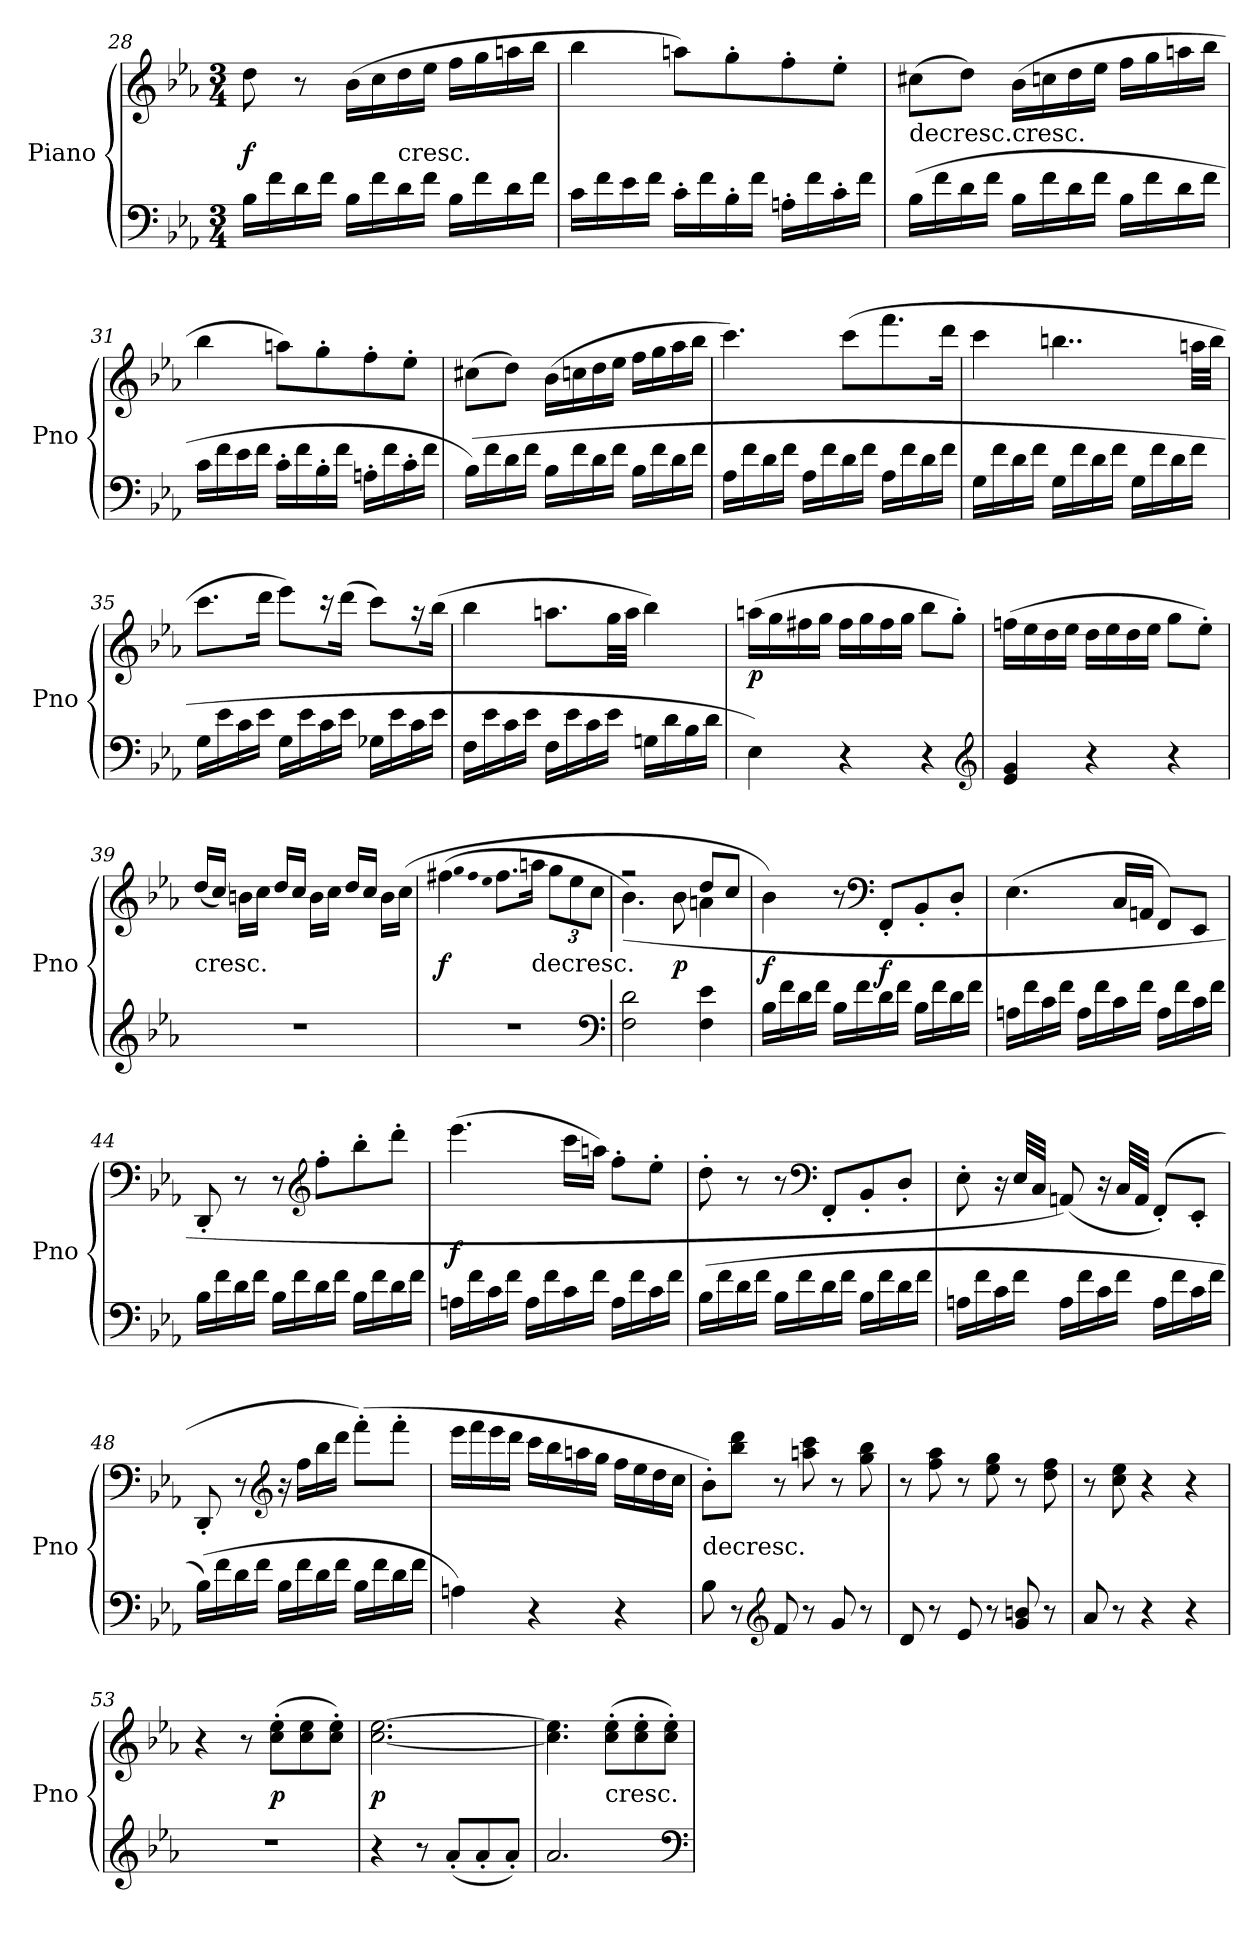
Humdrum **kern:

**kern	**kern	**dynam
*part1	*part1	*part1
*staff2	*staff1	*staff1/2
*I"Piano	*	*
*I'Pno	*	*
*clefF4	*clefG2	*
*k[b-e-a-]	*k[b-e-a-]	*
*E-:	*E-:	*
*M3/4	*M3/4	*
=28	=28	=28
16B-\LL	8dd\	f
16f\	.	.
16d\	8r	.
16f\JJ	.	.
16B-\LL	(16b-\LL	.
16f\	16cc\	.
!	!LO:TX:c:t=cresc.	!
16d\	16dd\	.
16f\JJ	16ee-\JJ	.
16B-\LL	16ff\LL	.
16f\	16gg\	.
16d\	16aan\	.
16f\JJ	16bb-\JJ	.
=29	=29	=29
16c\LL	4bb-\	.
16f\	.	.
16e-\	.	.
16f\JJ	.	.
16c'\LL	8aan\L)	.
16f\	.	.
16B-'\	8gg'\	.
16f\JJ	.	.
16An'\LL	8ff'\	.
16f\	.	.
16c'\	8ee-'\J	.
16f\JJ	.	.
=30	=30	=30
!	!LO:TX:c:t=decresc.	!
(16B-\LL	(8cc#X\L	.
16f\	.	.
16d\	8dd\J)	.
16f\JJ	.	.
!	!LO:TX:c:t=cresc.	!
16B-\LL	(16b-\LL	.
16f\	16ccn\	.
16d\	16dd\	.
16f\JJ	16ee-\JJ	.
16B-\LL	16ff\LL	.
16f\	16gg\	.
16d\	16aan\	.
16f\JJ	16bb-\JJ	.
=31	=31	=31
16c\LL	4bb-\	.
16f\	.	.
16e-\	.	.
16f\JJ	.	.
16c'\LL	8aan\L)	.
16f\	.	.
16B-'\	8gg'\	.
16f\JJ	.	.
16An'\LL	8ff'\	.
16f\	.	.
16c'\	8ee-'\J	.
16f\JJ	.	.
=32	=32	=32
(16B-\LL)	(8cc#X\L	.
16f\	.	.
16d\	8dd\J)	.
16f\JJ	.	.
16B-\LL	(16b-\LL	.
16f\	16ccn\	.
16d\	16dd\	.
16f\JJ	16ee-\JJ	.
16B-\LL	16ff\LL	.
16f\	16gg\	.
16d\	16aa-\	.
16f\JJ	16bb-\JJ	.
=33	=33	=33
16A-\LL	4.ccc\)	.
16f\	.	.
16d\	.	.
16f\JJ	.	.
16A-\LL	.	.
16f\	.	.
16d\	(8ccc\L	.
16f\JJ	.	.
16A-\LL	8.fff\	.
16f\	.	.
16d\	.	.
16f\JJ	16ddd\Jk	.
=34	=34	=34
16G\LL	4ccc\	.
16f\	.	.
16d\	.	.
16f\JJ	.	.
16G\LL	4..bbn\	.
16f\	.	.
16d\	.	.
16f\JJ	.	.
16G\LL	.	.
16f\	.	.
16d\	.	.
16f\JJ	32aan\LLL	.
.	32bb\JJJ	.
=35	=35	=35
16G\LL	8.ccc\L	.
16e-\	.	.
16c\	.	.
16e-\JJ	16ddd\Jk	.
16G\LL	8eee-\L)	.
16e-\	.	.
16c\	16r	.
16e-\JJ	(16ddd\Jk	.
16G-X\LL	8ccc\L)	.
16e-\	.	.
16c\	16r	.
16e-\JJ	(16bb-\Jk	.
=36	=36	=36
16F\LL	4bb-\	.
16e-\	.	.
16c\	.	.
16e-\JJ	.	.
16F\LL	8.aan\L	.
16e-\	.	.
16c\	.	.
16e-\JJ	32gg\LL	.
.	32aa\JJJ	.
16Gn\LL	4bb-\)	.
16d\	.	.
16B-\	.	.
16d\JJ	.	.
=37	=37	=37
4E-\)	(16aan\LL	p
.	16gg\	.
.	16ff#X\	.
.	16gg\JJ	.
4r	16ff#\LL	.
.	16gg\	.
.	16ff#\	.
.	16gg\JJ	.
4r	8bb-\L	.
.	8gg'\J)	.
*clefG2	*	*
=38	=38	=38
4e-/ 4g/	(16ffn\LL	.
.	16ee-\	.
.	16dd\	.
.	16ee-\JJ	.
4r	16dd\LL	.
.	16ee-\	.
.	16dd\	.
.	16ee-\JJ	.
4r	8gg\L	.
.	8ee-'\J)	.
=39	=39	=39
!	!LO:TX:c:t=cresc.	!
2.r	(16dd/LL	.
.	16cc/JJ)	.
.	16bn\LL	.
.	16cc\JJ	.
.	16dd/LL	.
.	16cc/JJ	.
.	16b\LL	.
.	16cc\JJ	.
.	16dd/LL	.
.	16cc/JJ	.
.	16b\LL	.
.	(16cc\JJ	.
=40	=40	=40
2.r	(4ff#X\	f
.	qgg	.
.	qff#	.
.	qee-	.
.	8.ff#\L	.
!	!LO:TX:c:t=decresc.	!
.	16aan\Jk	.
.	12gg\L	.
.	12ee-\	.
.	12cc\J	.
*clefF4	*	*
=41	=41	=41
*	*^	*
2F\ 2d\	2r	(4.b-\)	.
.	.	8b-\	p
4F\ 4e-\	8dd/L	4an\	.
.	8cc/J	.	.
*	*v	*v	*
=42	=42	=42
16B-\LL	4b-\)	f
16f\	.	.
16d\	.	.
16f\JJ	.	.
16B-\LL	8r	.
16f\	.	.
*	*clefF4	*
16d\	8FF'/L	f
16f\JJ	.	.
16B-\LL	8BB-'/	.
16f\	.	.
16d\	8D'/J	.
16f\JJ	.	.
=43	=43	=43
16An\LL	(4.E-\	.
16f\	.	.
16c\	.	.
16f\JJ	.	.
16A\LL	.	.
16f\	.	.
16c\	16C/LL	.
16f\JJ	16AAn/JJ	.
16A\LL	8FF/L)	.
16f\	.	.
16c\	8EE-/J	.
16f\JJ	.	.
=44	=44	=44
16B-\LL	8DD'/	.
16f\	.	.
16d\	8r	.
16f\JJ	.	.
16B-\LL	8r	.
16f\	.	.
*	*clefG2	*
16d\	8ff'\L	.
16f\JJ	.	.
16B-\LL	8bb-'\	.
16f\	.	.
16d\	8ddd'\J	.
16f\JJ	.	.
=45	=45	=45
16An\LL	(4.eee-\	f
16f\	.	.
16c\	.	.
16f\JJ	.	.
16A\LL	.	.
16f\	.	.
16c\	16ccc\LL	.
16f\JJ	16aan\JJ)	.
16A\LL	8ff'\L	.
16f\	.	.
16c\	8ee-'\J	.
16f\JJ	.	.
=46	=46	=46
(16B-\LL	8dd'\	.
16f\	.	.
16d\	8r	.
16f\JJ	.	.
16B-\LL	8r	.
16f\	.	.
*	*clefF4	*
16d\	8FF'/L	.
16f\JJ	.	.
16B-\LL	8BB-'/	.
16f\	.	.
16d\	8D'/J	.
16f\JJ	.	.
=47	=47	=47
16An\LL	8E-'\	.
16f\	.	.
16c\	16r	.
16f\JJ	32E-/LLL	.
.	32C/JJJ	.
16A\LL	(8AAn/)	.
16f\	.	.
16c\	16r	.
16f\JJ	32C/LLL	.
.	32AA/JJJ	.
16A\LL	(8FF'/L)	.
16f\	.	.
16c\	8EE-'/J	.
16f\JJ	.	.
=48	=48	=48
(16B-\LL)	8DD'/	.
16f\	.	.
16d\	8r	.
16f\JJ	.	.
*	*clefG2	*
16B-\LL	16r	.
16f\	16ff\LL	.
16d\	16bb-\	.
16f\JJ	16ddd\JJ	.
16B-\LL	(8fff'\L)	.
16f\	.	.
16d\	8fff'\J	.
16f\JJ	.	.
=49	=49	=49
4An\)	16eee-\LL	.
.	16fff\	.
.	16eee-\	.
.	16ddd\JJ	.
4r	16ccc\LL	.
.	16bb-\	.
.	16aan\	.
.	16gg\JJ	.
4r	16ff\LL	.
.	16ee-\	.
.	16dd\	.
.	16cc\JJ	.
=50	=50	=50
!	!LO:TX:c:t=decresc.	!
8B-\	8b-'\L)	.
8r	8bb-\ 8ddd\J	.
*clefG2	*	*
8f/	8r	.
8r	8aan\ 8ccc\	.
8g/	8r	.
8r	8gg\ 8bb-\	.
=51	=51	=51
8d/	8r	.
8r	8ff\ 8aa-\	.
8e-/	8r	.
8r	8ee-\ 8gg\	.
8g/ 8bn/	8r	.
8r	8dd\ 8ff\	.
=52	=52	=52
8a-/	8r	.
8r	8cc\ 8ee-\	.
4r	4r	.
4r	4r	.
=53	=53	=53
2.r	4r	.
.	8r	.
.	(8cc'\ 8ee-'\L	p
.	8cc\ 8ee-\	.
.	8cc'\ 8ee-'\J)	.
=54	=54	=54
4r	[2.cc\ [2.ee-\	p
8r	.	.
(8a-'/L	.	.
8a-'/	.	.
8a-'/J)	.	.
=55	=55	=55
2.a-/	4.cc]\ 4.ee-]\	.
!	!LO:TX:c:t=cresc.	!
.	(8cc'\ 8ee-'\L	.
.	8cc'\ 8ee-'\	.
.	8cc'\ 8ee-'\J)	.
*clefF4	*	*
=	=	=
*-	*-	*-
